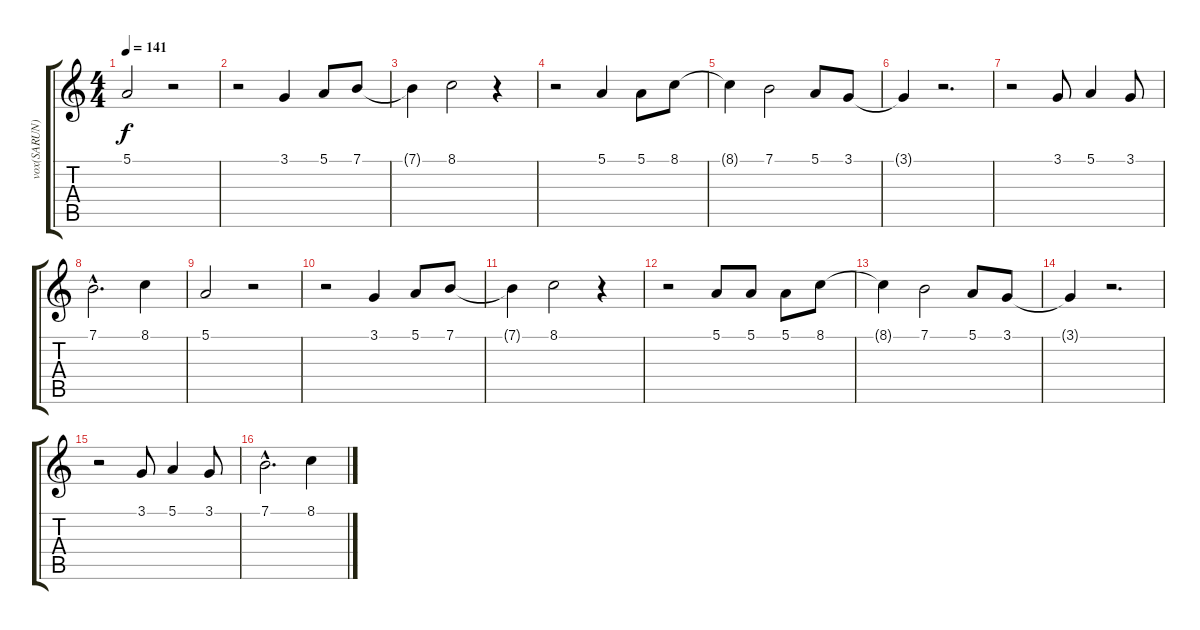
\track ("vox(SARUN)" "vox(SARUN)") {instrument sopranosax}
\staff {score tabs}
\tuning (E4 B3 G3 D3 A2 E2) {hide}
\ts (4 4)
\tempo 141
\clef g2
\ks c
5.1.2{dy f} r.2 |
r.2 3.1.4 5.1.8 7.1.8 |
7.1{t}.4 8.1.2 r.4 |
r.2 5.1.4 5.1.8 8.1.8 |
8.1{t}.4 7.1.2 5.1.8 3.1.8 |
3.1{t}.4 r.2{d} |
r.2 3.1.8 5.1.4 3.1.8 |
7.1{hac}.2{d} 8.1.4 |
5.1.2 r.2 |
r.2 3.1.4 5.1.8 7.1.8 |
7.1{t}.4 8.1.2 r.4 |
r.2 5.1.8 5.1.8 5.1.8 8.1.8 |
8.1{t}.4 7.1.2 5.1.8 3.1.8 |
3.1{t}.4 r.2{d} |
r.2 3.1.8 5.1.4 3.1.8 |
7.1{hac}.2{d} 8.1.4
